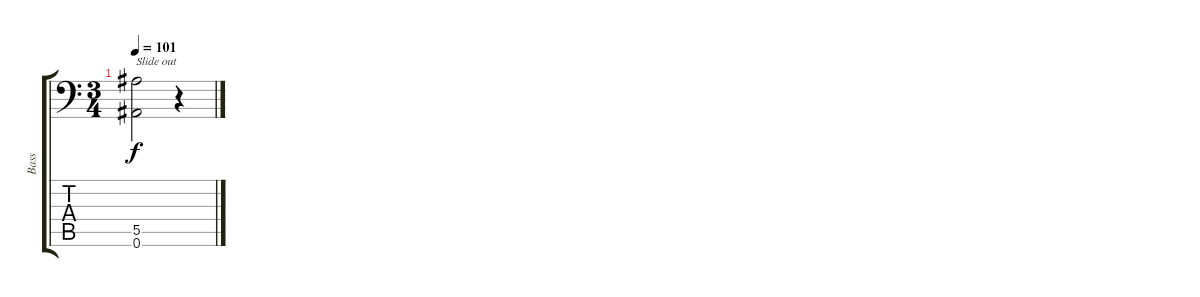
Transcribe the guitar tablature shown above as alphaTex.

\track ("Bass" "Bass") {instrument electricbassfinger}
\staff {score tabs}
\tuning (C4 G3 Eb3 Bb2 F2 Bb1) {hide}
\ts (3 4)
\tempo 101
\clef f4
\ks c
(5.5 0.6).2{txt "Slide out" dy f} r.4
